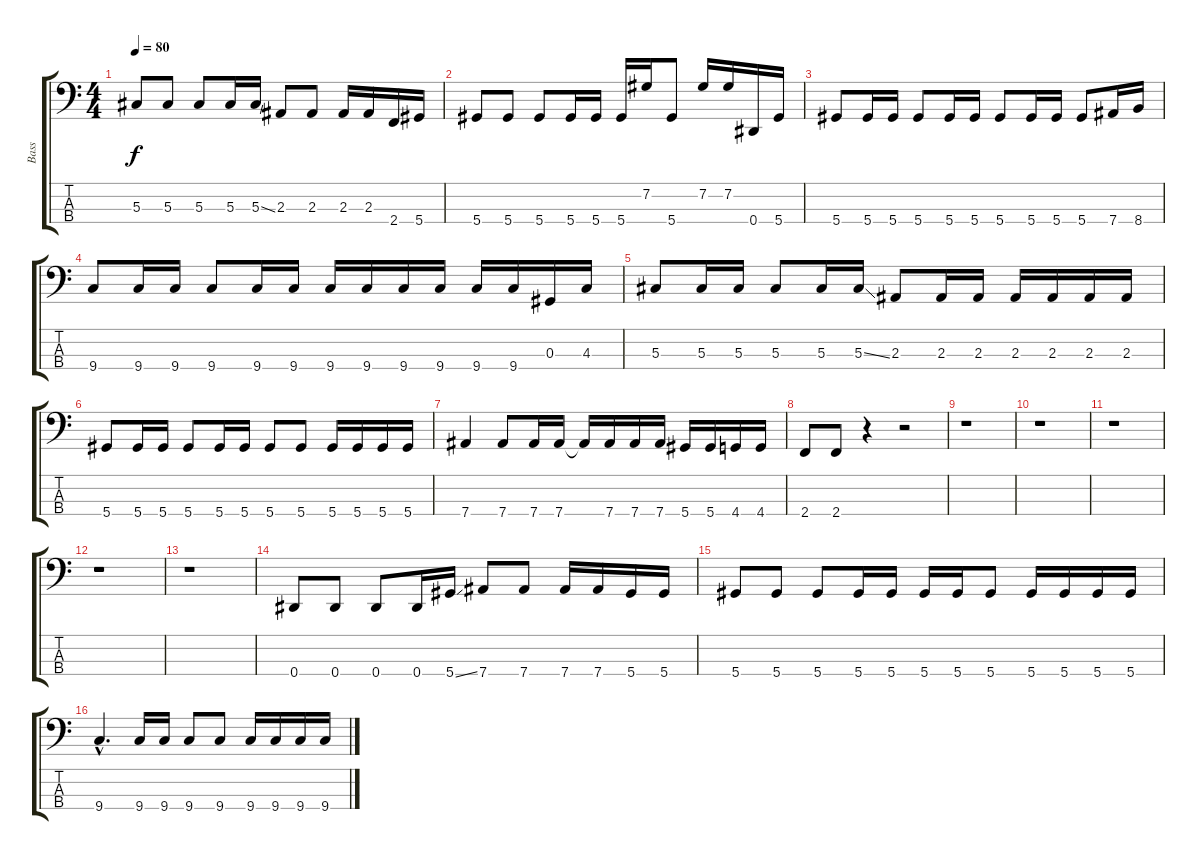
\track ("Bass" "Bass") {instrument fretlessbass}
\staff {score tabs}
\tuning (Gb2 Db2 Ab1 Eb1) {hide}
\ts (4 4)
\tempo 80
\clef f4
\ks c
5.3.8{dy f} 5.3.8 5.3.8 5.3.16 5.3{ss}.16 2.3.8 2.3.8 2.3.16 2.3.16 2.4.16 5.4.16 |
5.4.8 5.4.8 5.4.8 5.4.16 5.4.16 5.4.16 7.2.16 5.4.8 7.2.16 7.2.16 0.4.16 5.4.16 |
5.4.8 5.4.16 5.4.16 5.4.8 5.4.16 5.4.16 5.4.8 5.4.16 5.4.16 5.4.8 7.4.16 8.4.16 |
9.4.8 9.4.16 9.4.16 9.4.8 9.4.16 9.4.16 9.4.16 9.4.16 9.4.16 9.4.16 9.4.16 9.4.16 0.3.16 4.3.16 |
5.3.8 5.3.16 5.3.16 5.3.8 5.3.16 5.3{ss}.16 2.3.8 2.3.16 2.3.16 2.3.16 2.3.16 2.3.16 2.3.16 |
5.4.8 5.4.16 5.4.16 5.4.8 5.4.16 5.4.16 5.4.8 5.4.8 5.4.16 5.4.16 5.4.16 5.4.16 |
7.4.4 7.4.8 7.4.16 7.4.16 7.4{t}.16 7.4.16 7.4.16 7.4.16 5.4.16 5.4.16 4.4.16 4.4.16 |
2.4.8 2.4.8 r.4 r.2 |
r.1 |
r.1 |
r.1 |
r.1 |
r.1 |
0.4.8 0.4.8 0.4.8 0.4.16 5.4{ss}.16 7.4.8 7.4.8 7.4.16 7.4.16 5.4.16 5.4.16 |
5.4.8 5.4.8 5.4.8 5.4.16 5.4.16 5.4.16 5.4.16 5.4.8 5.4.16 5.4.16 5.4.16 5.4.16 |
9.4{hac}.4{d} 9.4.16 9.4.16 9.4.8 9.4.8 9.4.16 9.4.16 9.4.16 9.4.16
